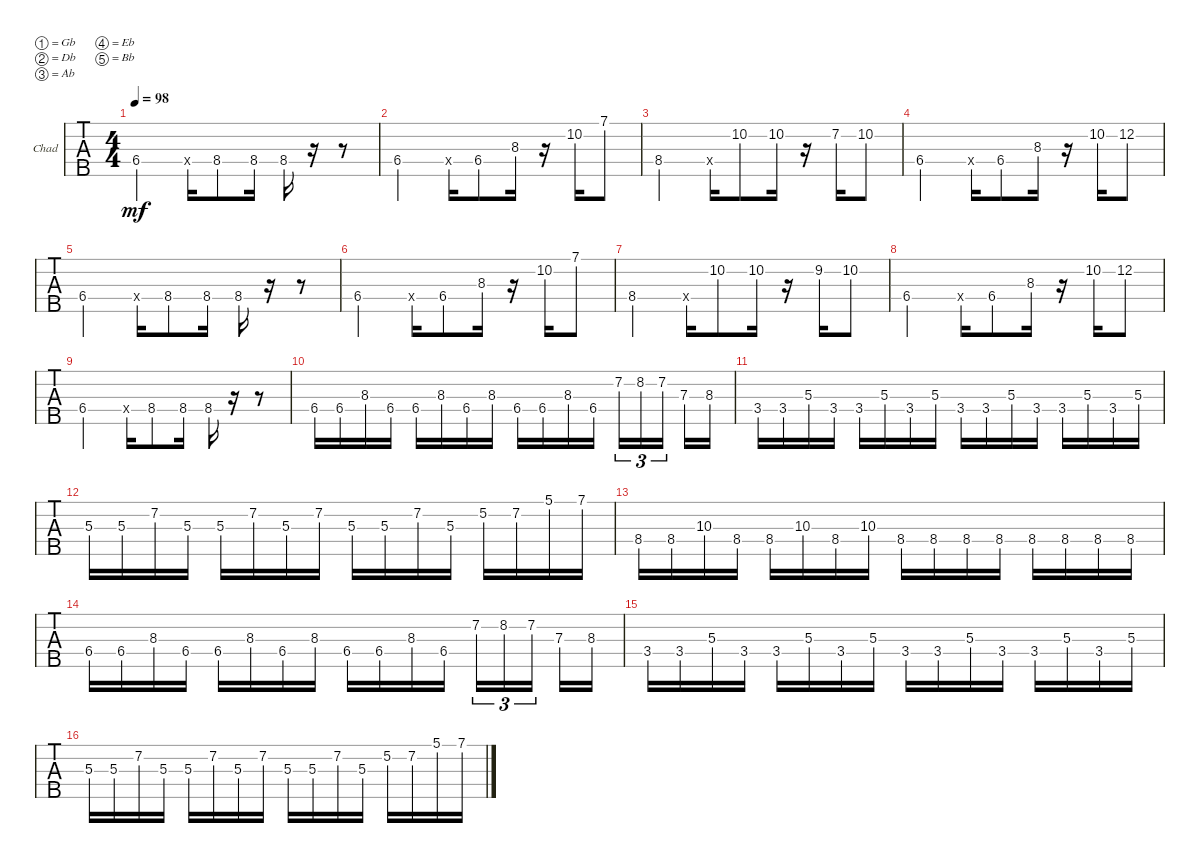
\defaultSystemsLayout 4
\bracketExtendMode groupsimilarinstruments
\firstSystemTrackNameOrientation horizontal
\otherSystemsTrackNameOrientation horizontal
\track ("Chad" "Chad") {instrument electricbassfinger}
\staff {tabs}
\tuning (Gb2 Db2 Ab1 Eb1 Bb0)
\ts (4 4)
\tempo 98
\clef f4
\ks c
6.4.2{dy mf} 6.4{x}.16 8.4{st}.8 8.4.16 8.4.16 r.16 r.8 |
6.4.2 6.4{x}.16 6.4{st}.8 8.3.16 r.16 10.2.16 7.1.8 |
8.4.2 6.4{x}.16 10.2.8 10.2.16 r.16 7.2.16 10.2.8 |
6.4.2 6.4{x}.16 6.4{st}.8 8.3.16 r.16 10.2.16 12.2.8 |
6.4.2 6.4{x}.16 8.4{st}.8 8.4.16 8.4.16 r.16 r.8 |
6.4.2 6.4{x}.16 6.4{st}.8 8.3.16 r.16 10.2.16 7.1.8 |
8.4.2 6.4{x}.16 10.2.8 10.2.16 r.16 9.2.16 10.2.8 |
6.4.2 6.4{x}.16 6.4{st}.8 8.3.16 r.16 10.2.16 12.2.8 |
6.4.2 6.4{x}.16 8.4{st}.8 8.4.16 8.4.16 r.16 r.8 |
6.4.16 6.4.16 8.3.16 6.4.16 6.4.16 8.3.16 6.4.16 8.3.16 6.4.16 6.4.16 8.3.16 6.4.16 7.2.16{tu (3 2)} 8.2.16{tu (3 2)} 7.2.16{tu (3 2)} 7.3.16 8.3.16 |
3.4.16 3.4.16 5.3.16 3.4.16 3.4.16 5.3.16 3.4.16 5.3.16 3.4.16 3.4.16 5.3.16 3.4.16 3.4.16 5.3.16 3.4.16 5.3.16 |
5.3.16 5.3.16 7.2.16 5.3.16 5.3.16 7.2.16 5.3.16 7.2.16 5.3.16 5.3.16 7.2.16 5.3.16 5.2.16 7.2.16 5.1.16 7.1.16 |
8.4.16 8.4.16 10.3.16 8.4.16 8.4.16 10.3.16 8.4.16 10.3.16 8.4.16 8.4.16 8.4.16 8.4.16 8.4.16 8.4.16 8.4.16 8.4.16 |
6.4.16 6.4.16 8.3.16 6.4.16 6.4.16 8.3.16 6.4.16 8.3.16 6.4.16 6.4.16 8.3.16 6.4.16 7.2.16{tu (3 2)} 8.2.16{tu (3 2)} 7.2.16{tu (3 2)} 7.3.16 8.3.16 |
3.4.16 3.4.16 5.3.16 3.4.16 3.4.16 5.3.16 3.4.16 5.3.16 3.4.16 3.4.16 5.3.16 3.4.16 3.4.16 5.3.16 3.4.16 5.3.16 |
5.3.16 5.3.16 7.2.16 5.3.16 5.3.16 7.2.16 5.3.16 7.2.16 5.3.16 5.3.16 7.2.16 5.3.16 5.2.16 7.2.16 5.1.16 7.1.16
